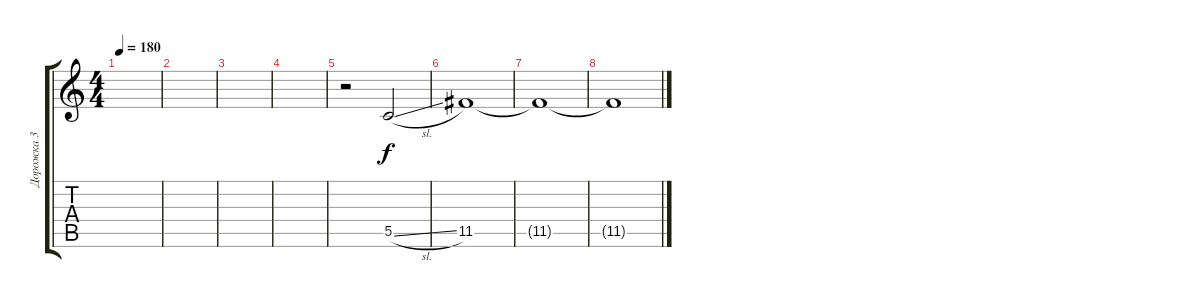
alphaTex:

\track ("Дорожка 3" "Дорожка 3") {instrument distortionguitar}
\staff {score tabs}
\tuning (D4 A3 F3 C3 G2 C2) {hide}
\ts (4 4)
\tempo 180
\clef g2
\ks c
|
|
|
|
r.2 5.5{sl}.2 |
11.5.1{dy f} |
11.5{t}.1 |
11.5{t}.1
